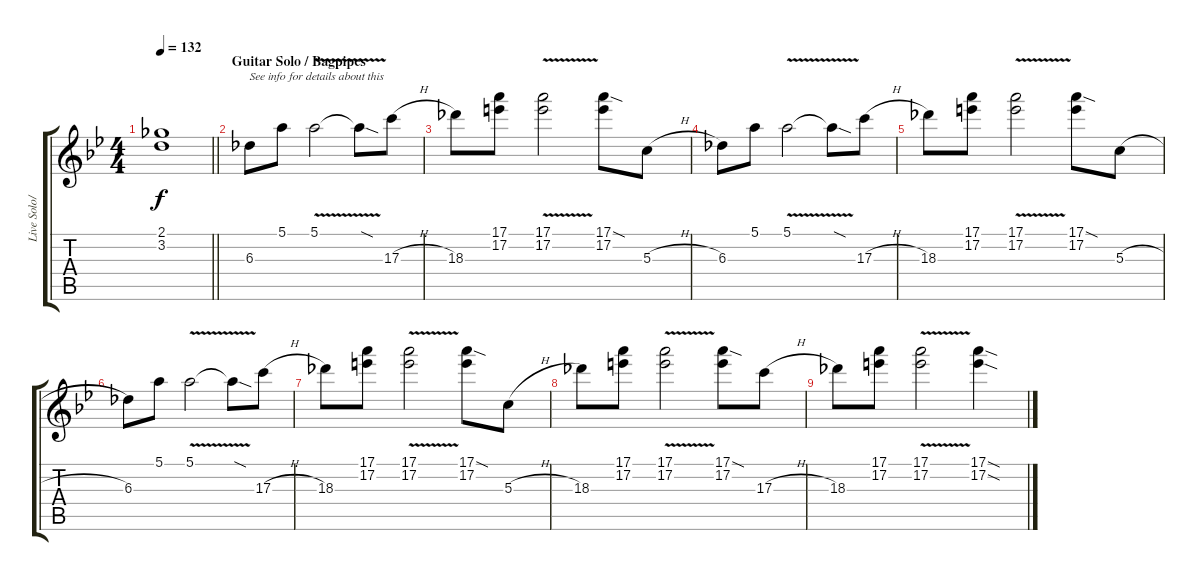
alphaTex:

\track ("Live Solo/Bagpipe Fill" "Live Solo/") {instrument overdrivenguitar}
\staff {score tabs}
\tuning (E4 B3 G3 D3 A2 E2) {hide}
\ts (4 4)
\tempo 132
\clef g2
\barLineRight lightlight
\ks bb
(2.1{t} 3.2{t}).1{dy f} |
\section ("" "Guitar Solo / Bagpipes")
6.3.8{txt "See info for details about this"} 5.1.8 5.1{v}.2 5.1{sod t}.8 17.3{h}.8 |
18.3.8 (17.1 17.2).8 (17.1{v} 17.2).2 (17.1{sod} 17.2).8 5.3{h}.8 |
6.3.8 5.1.8 5.1{v}.2 5.1{sod t}.8 17.3{h}.8 |
18.3.8 (17.1 17.2).8 (17.1{v} 17.2).2 (17.1{sod} 17.2).8 5.3{h}.8 |
6.3.8 5.1.8 5.1{v}.2 5.1{sod t}.8 17.3{h}.8 |
18.3.8 (17.1 17.2).8 (17.1{v} 17.2).2 (17.1{sod} 17.2).8 5.3{h}.8 |
18.3.8 (17.1 17.2).8 (17.1{v} 17.2).2 (17.1{sod} 17.2).8 17.3{h}.8 |
18.3.8 (17.1 17.2).8 (17.1{v} 17.2).2 (17.1{sod} 17.2{sod}).4
